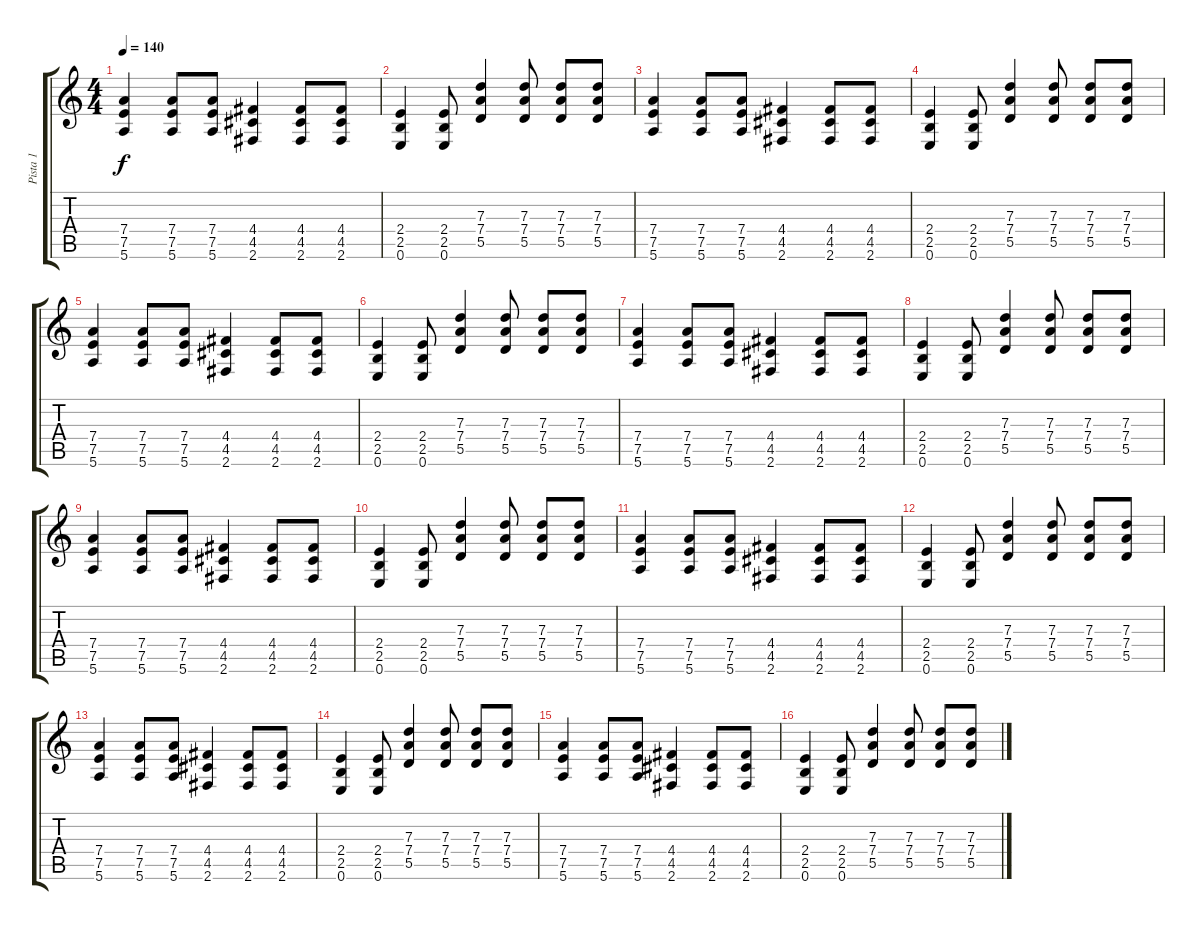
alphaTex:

\track ("Pista 1" "Pista 1") {instrument overdrivenguitar}
\staff {score tabs}
\tuning (E4 B3 G3 D3 A2 E2) {hide}
\ts (4 4)
\tempo 140
\clef g2
\ks c
(7.4 7.5 5.6).4{dy f} (7.4 7.5 5.6).8 (7.4 7.5 5.6).8 (4.4 4.5 2.6).4 (4.4 4.5 2.6).8 (4.4 4.5 2.6).8 |
(2.4 2.5 0.6).4 (2.4 2.5 0.6).8 (7.3 7.4 5.5).4 (7.3 7.4 5.5).8 (7.3 7.4 5.5).8 (7.3 7.4 5.5).8 |
(7.4 7.5 5.6).4 (7.4 7.5 5.6).8 (7.4 7.5 5.6).8 (4.4 4.5 2.6).4 (4.4 4.5 2.6).8 (4.4 4.5 2.6).8 |
(2.4 2.5 0.6).4 (2.4 2.5 0.6).8 (7.3 7.4 5.5).4 (7.3 7.4 5.5).8 (7.3 7.4 5.5).8 (7.3 7.4 5.5).8 |
(7.4 7.5 5.6).4 (7.4 7.5 5.6).8 (7.4 7.5 5.6).8 (4.4 4.5 2.6).4 (4.4 4.5 2.6).8 (4.4 4.5 2.6).8 |
(2.4 2.5 0.6).4 (2.4 2.5 0.6).8 (7.3 7.4 5.5).4 (7.3 7.4 5.5).8 (7.3 7.4 5.5).8 (7.3 7.4 5.5).8 |
(7.4 7.5 5.6).4 (7.4 7.5 5.6).8 (7.4 7.5 5.6).8 (4.4 4.5 2.6).4 (4.4 4.5 2.6).8 (4.4 4.5 2.6).8 |
(2.4 2.5 0.6).4 (2.4 2.5 0.6).8 (7.3 7.4 5.5).4 (7.3 7.4 5.5).8 (7.3 7.4 5.5).8 (7.3 7.4 5.5).8 |
(7.4 7.5 5.6).4 (7.4 7.5 5.6).8 (7.4 7.5 5.6).8 (4.4 4.5 2.6).4 (4.4 4.5 2.6).8 (4.4 4.5 2.6).8 |
(2.4 2.5 0.6).4 (2.4 2.5 0.6).8 (7.3 7.4 5.5).4 (7.3 7.4 5.5).8 (7.3 7.4 5.5).8 (7.3 7.4 5.5).8 |
(7.4 7.5 5.6).4 (7.4 7.5 5.6).8 (7.4 7.5 5.6).8 (4.4 4.5 2.6).4 (4.4 4.5 2.6).8 (4.4 4.5 2.6).8 |
(2.4 2.5 0.6).4 (2.4 2.5 0.6).8 (7.3 7.4 5.5).4 (7.3 7.4 5.5).8 (7.3 7.4 5.5).8 (7.3 7.4 5.5).8 |
(7.4 7.5 5.6).4 (7.4 7.5 5.6).8 (7.4 7.5 5.6).8 (4.4 4.5 2.6).4 (4.4 4.5 2.6).8 (4.4 4.5 2.6).8 |
(2.4 2.5 0.6).4 (2.4 2.5 0.6).8 (7.3 7.4 5.5).4 (7.3 7.4 5.5).8 (7.3 7.4 5.5).8 (7.3 7.4 5.5).8 |
(7.4 7.5 5.6).4 (7.4 7.5 5.6).8 (7.4 7.5 5.6).8 (4.4 4.5 2.6).4 (4.4 4.5 2.6).8 (4.4 4.5 2.6).8 |
(2.4 2.5 0.6).4 (2.4 2.5 0.6).8 (7.3 7.4 5.5).4 (7.3 7.4 5.5).8 (7.3 7.4 5.5).8 (7.3 7.4 5.5).8
